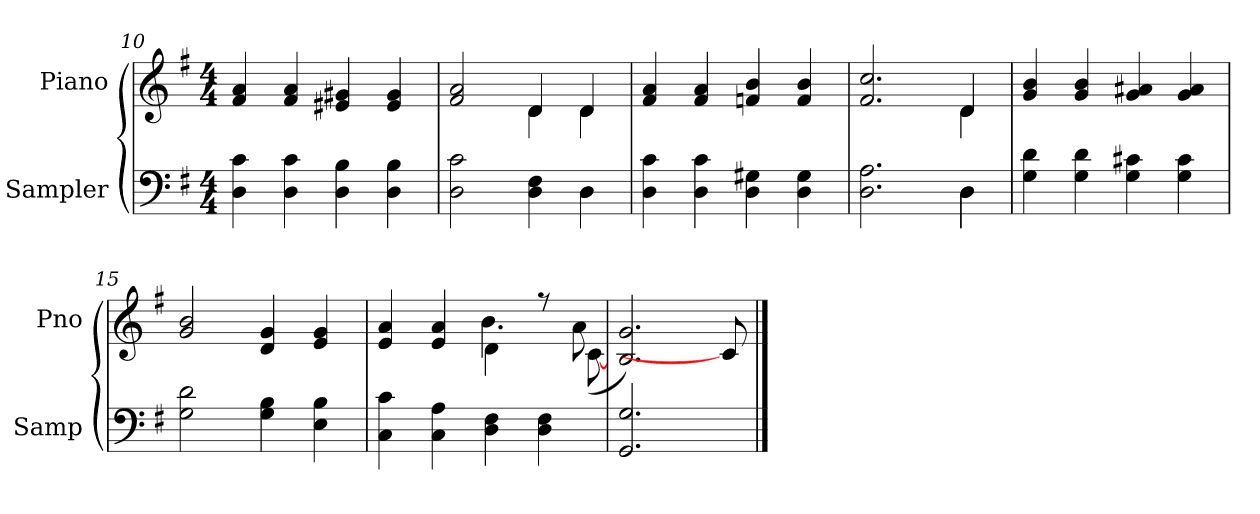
**kern	**kern
*part2	*part1
*staff2	*staff1
*I"Sampler	*I"Piano
*I'Samp	*I'Pno
*clefF4	*clefG2
*k[f#]	*k[f#]
*G:	*G:
*M4/4	*M4/4
=10	=10
4D 4c	4f# 4a
4D 4c	4f# 4a
4D 4B	4e#X 4g#X
4D 4B	4e# 4g#
=11	=11
*^	*^
2D 2c	2.ryy	2f# 2a	2ryy
4D 4F#	.	4d/	4d
4D\	4D	4d/	4d
*v	*v	*	*
*	*v	*v
=12	=12
4D 4c	4f# 4a
4D 4c	4f# 4a
4D 4G#X	4fn 4b
4D 4G#	4f 4b
=13	=13
*^	*^
2.D 2.A	2.ryy	2.f# 2.cc	2.ryy
4D\	4D	4d/	4d
*v	*v	*	*
*	*v	*v
=14	=14
4G 4d	4g 4b
4G 4d	4g 4b
4G 4c#X	4g 4a#X
4G 4c#	4g 4a#
=15	=15
2G 2d	2g 2b
4G 4B	4d 4g
4E 4B	4e 4g
=16	=16
*	*^
4C 4c	4e 4a	2ryy
4C 4A	4e 4a	.
4D 4F#	4d\	4.b
4D 4F#	8r	.
.	8a\	([8c
*	*v	*v
=17	=17
2.GG 2.G	2.B 2.g)
8ryy	8c]
==	==
*-	*-
